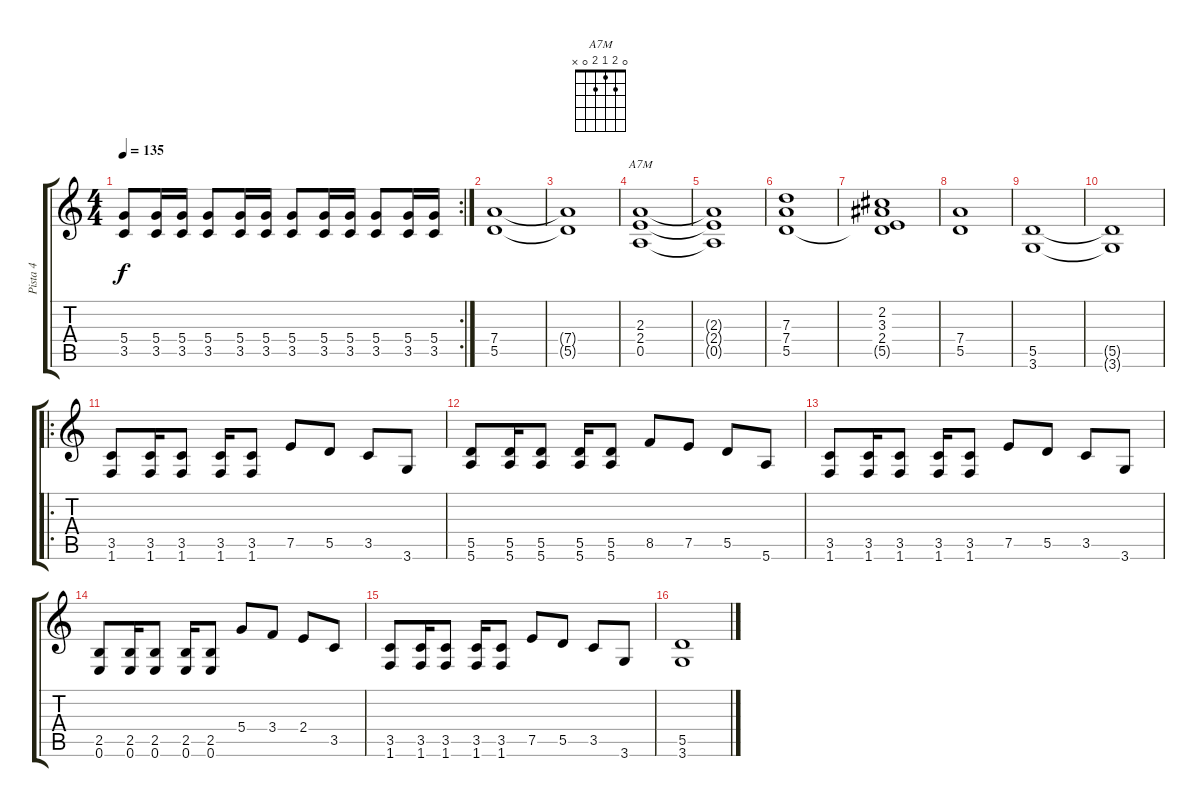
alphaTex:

\track ("Pista 4" "Pista 4") {instrument distortionguitar}
\staff {score tabs}
\tuning (E4 B3 G3 D3 A2 E2) {hide}
\chord ("A7M" 0 2 1 2 0 x)
\rc 2
\ts (4 4)
\tempo 135
\clef g2
\ks c
(5.4 3.5).8{dy f} (5.4 3.5).16 (5.4 3.5).16 (5.4 3.5).8 (5.4 3.5).16 (5.4 3.5).16 (5.4 3.5).8 (5.4 3.5).16 (5.4 3.5).16 (5.4 3.5).8 (5.4 3.5).16 (5.4 3.5).16 |
(7.4 5.5).1 |
(7.4{t} 5.5{t}).1 |
(2.3 2.4 0.5).1{ch "A7M"} |
(2.3{t} 2.4{t} 0.5{t}).1 |
(7.3 7.4 5.5).1 |
(2.2 3.3 2.4 5.5{t}).1 |
(7.4 5.5).1 |
(5.5 3.6).1 |
(5.5{t} 3.6{t}).1 |
\ro
(3.5 1.6).8 (3.5 1.6).16 (3.5 1.6).8 (3.5 1.6).16 (3.5 1.6).8 7.5.8 5.5.8 3.5.8 3.6.8 |
(5.5 5.6).8 (5.5 5.6).16 (5.5 5.6).8 (5.5 5.6).16 (5.5 5.6).8 8.5.8 7.5.8 5.5.8 5.6.8 |
(3.5 1.6).8 (3.5 1.6).16 (3.5 1.6).8 (3.5 1.6).16 (3.5 1.6).8 7.5.8 5.5.8 3.5.8 3.6.8 |
(2.5 0.6).8 (2.5 0.6).16 (2.5 0.6).8 (2.5 0.6).16 (2.5 0.6).8 5.4.8 3.4.8 2.4.8 3.5.8 |
(3.5 1.6).8 (3.5 1.6).16 (3.5 1.6).8 (3.5 1.6).16 (3.5 1.6).8 7.5.8 5.5.8 3.5.8 3.6.8 |
(5.5 3.6).1
